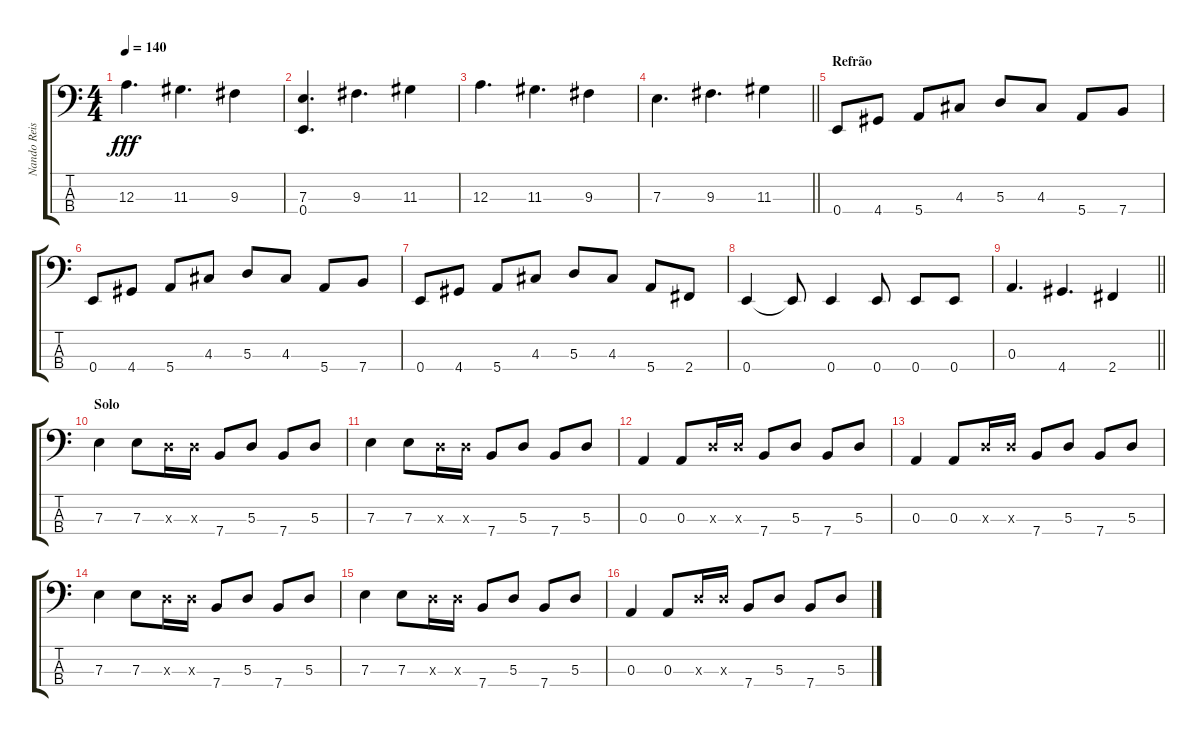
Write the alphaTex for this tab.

\track ("Nando Reis" "Nando Reis") {instrument electricbasspick}
\staff {score tabs}
\tuning (G2 D2 A1 E1) {hide}
\ts (4 4)
\tempo 140
\clef f4
\ks c
12.3.4{d dy fff} 11.3.4{d} 9.3.4 |
(7.3 0.4).4{d} 9.3.4{d} 11.3.4 |
12.3.4{d} 11.3.4{d} 9.3.4 |
\barLineRight lightlight
7.3.4{d} 9.3.4{d} 11.3.4 |
\section ("" "Refrão")
0.4.8 4.4.8 5.4.8 4.3.8 5.3.8 4.3.8 5.4.8 7.4.8 |
0.4.8 4.4.8 5.4.8 4.3.8 5.3.8 4.3.8 5.4.8 7.4.8 |
0.4.8 4.4.8 5.4.8 4.3.8 5.3.8 4.3.8 5.4.8 2.4.8 |
0.4.4 0.4{t}.8 0.4.4 0.4.8 0.4.8 0.4.8 |
\barLineRight lightlight
0.3.4{d} 4.4.4{d} 2.4.4 |
\section ("" "Solo")
7.3.4 7.3.8 5.3{x}.16 5.3{x}.16 7.4.8 5.3.8 7.4.8 5.3.8 |
7.3.4 7.3.8 5.3{x}.16 5.3{x}.16 7.4.8 5.3.8 7.4.8 5.3.8 |
0.3.4 0.3.8 5.3{x}.16 5.3{x}.16 7.4.8 5.3.8 7.4.8 5.3.8 |
0.3.4 0.3.8 5.3{x}.16 5.3{x}.16 7.4.8 5.3.8 7.4.8 5.3.8 |
7.3.4 7.3.8 5.3{x}.16 5.3{x}.16 7.4.8 5.3.8 7.4.8 5.3.8 |
7.3.4 7.3.8 5.3{x}.16 5.3{x}.16 7.4.8 5.3.8 7.4.8 5.3.8 |
0.3.4 0.3.8 5.3{x}.16 5.3{x}.16 7.4.8 5.3.8 7.4.8 5.3.8
